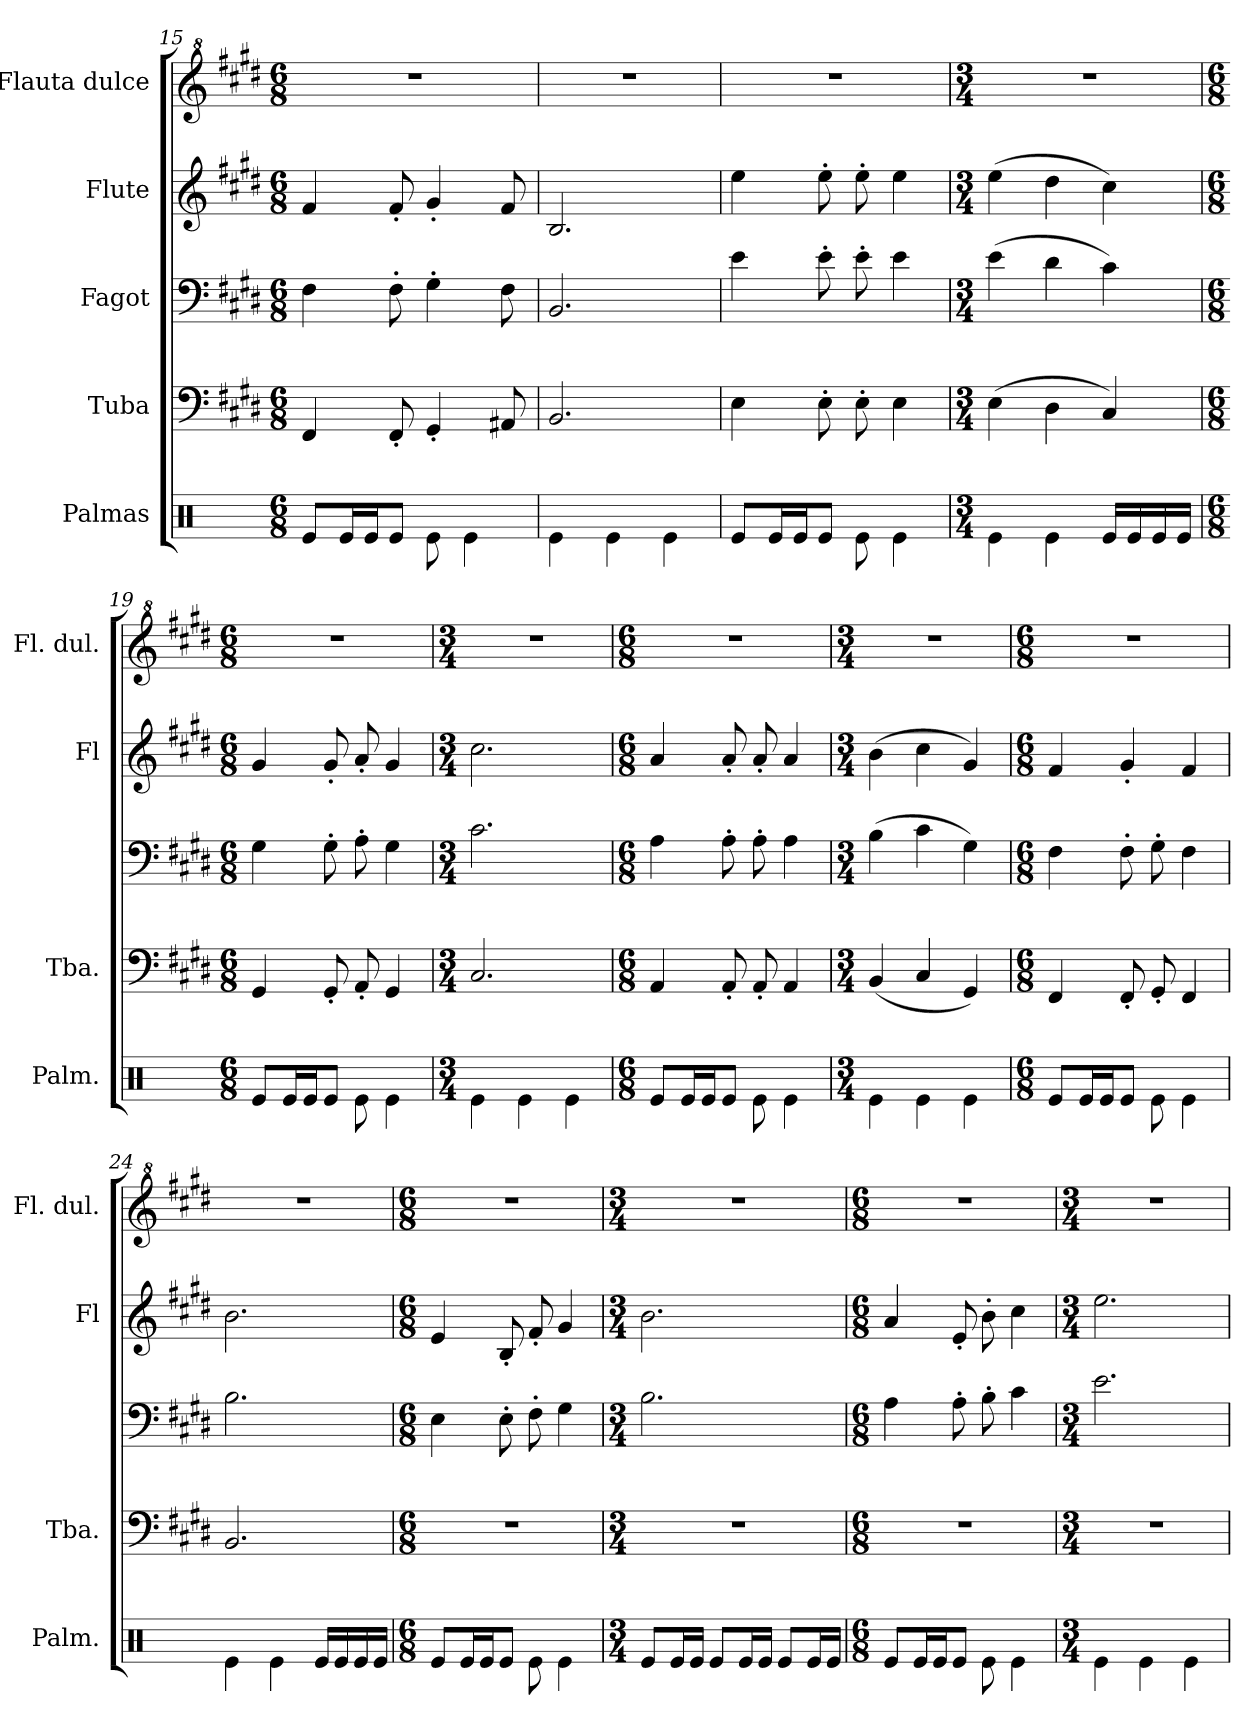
**kern	**kern	**kern	**kern	**kern
*part5	*part4	*part3	*part2	*part1
*staff5	*staff4	*staff3	*staff2	*staff1
*I"Palmas	*I"Tuba	*I"Fagot	*I"Flute	*I"Flauta dulce
*I'Palm.	*I'Tba.	*	*I'Fl	*I'Fl. dul.
!!LO:LB:g=z
*clefX	*clefF4	*clefF4	*clefG2	*clefG^2
*k[]	*k[f#c#g#d#]	*k[f#c#g#d#]	*k[f#c#g#d#]	*k[f#c#g#d#]
*M6/8	*M6/8	*M6/8	*M6/8	*M6/8
=15	=15	=15	=15	=15
8Re/L	4FF#/	4F#\	4f#/	2.r
16Re/L	.	.	.	.
16Re/J	.	.	.	.
8Re/J	8FF#'/	8F#'\	8f#'/	.
8Re\	4GG#'/	4G#'\	4g#'/	.
4Re\	.	.	.	.
.	8AA#X/	8F#\	8f#/	.
=16	=16	=16	=16	=16
4Re\	2.BB/	2.BB/	2.B/	2.r
4Re\	.	.	.	.
4Re\	.	.	.	.
=17	=17	=17	=17	=17
8Re/L	4E\	4e\	4ee\	2.r
16Re/L	.	.	.	.
16Re/J	.	.	.	.
8Re/J	8E'\	8e'\	8ee'\	.
8Re\	8E'\	8e'\	8ee'\	.
4Re\	4E\	4e\	4ee\	.
=18	=18	=18	=18	=18
*M3/4	*M3/4	*M3/4	*M3/4	*M3/4
4Re\	(>4E\	(>4e\	(>4ee\	2.r
4Re\	4D#\	4d#\	4dd#\	.
16Re/LL	4C#/)	4c#\)	4cc#\)	.
16Re/	.	.	.	.
16Re/	.	.	.	.
16Re/JJ	.	.	.	.
=19	=19	=19	=19	=19
*M6/8	*M6/8	*M6/8	*M6/8	*M6/8
8Re/L	4GG#/	4G#\	4g#/	2.r
16Re/L	.	.	.	.
16Re/J	.	.	.	.
8Re/J	8GG#'/	8G#'\	8g#'/	.
8Re\	8AA'/	8A'\	8a'/	.
4Re\	4GG#/	4G#\	4g#/	.
!!LO:LB:g=z
=20	=20	=20	=20	=20
*M3/4	*M3/4	*M3/4	*M3/4	*M3/4
4Re\	2.C#/	2.c#\	2.cc#\	2.r
4Re\	.	.	.	.
4Re\	.	.	.	.
=21	=21	=21	=21	=21
*M6/8	*M6/8	*M6/8	*M6/8	*M6/8
8Re/L	4AA/	4A\	4a/	2.r
16Re/L	.	.	.	.
16Re/J	.	.	.	.
8Re/J	8AA'/	8A'\	8a'/	.
8Re\	8AA'/	8A'\	8a'/	.
4Re\	4AA/	4A\	4a/	.
=22	=22	=22	=22	=22
*M3/4	*M3/4	*M3/4	*M3/4	*M3/4
4Re\	(<4BB/	(>4B\	(>4b\	2.r
4Re\	4C#/	4c#\	4cc#\	.
4Re\	4GG#/)	4G#\)	4g#/)	.
=23	=23	=23	=23	=23
*M6/8	*M6/8	*M6/8	*M6/8	*M6/8
8Re/L	4FF#/	4F#\	4f#/	2.r
16Re/L	.	.	.	.
16Re/J	.	.	.	.
8Re/J	8FF#'/	8F#'\	4g#'/	.
8Re\	8GG#'/	8G#'\	.	.
4Re\	4FF#/	4F#\	4f#/	.
=24	=24	=24	=24	=24
4Re\	2.BB/	2.B\	2.b\	2.r
4Re\	.	.	.	.
16Re/LL	.	.	.	.
16Re/	.	.	.	.
16Re/	.	.	.	.
16Re/JJ	.	.	.	.
!!LO:LB:g=z
=25	=25	=25	=25	=25
*M6/8	*M6/8	*M6/8	*M6/8	*M6/8
8Re/L	2.r	4E\	4e/	2.r
16Re/L	.	.	.	.
16Re/J	.	.	.	.
8Re/J	.	8E'\	8B'/	.
8Re\	.	8F#'\	8f#'/	.
4Re\	.	4G#\	4g#/	.
=26	=26	=26	=26	=26
*M3/4	*M3/4	*M3/4	*M3/4	*M3/4
8Re/L	2.r	2.B\	2.b\	2.r
16Re/L	.	.	.	.
16Re/JJ	.	.	.	.
8Re/L	.	.	.	.
16Re/L	.	.	.	.
16Re/JJ	.	.	.	.
8Re/L	.	.	.	.
16Re/L	.	.	.	.
16Re/JJ	.	.	.	.
=27	=27	=27	=27	=27
*M6/8	*M6/8	*M6/8	*M6/8	*M6/8
8Re/L	2.r	4A\	4a/	2.r
16Re/L	.	.	.	.
16Re/J	.	.	.	.
8Re/J	.	8A'\	8e'/	.
8Re\	.	8B'\	8b'\	.
4Re\	.	4c#\	4cc#\	.
=28	=28	=28	=28	=28
*M3/4	*M3/4	*M3/4	*M3/4	*M3/4
4Re\	2.r	2.e\	2.ee\	2.r
4Re\	.	.	.	.
4Re\	.	.	.	.
=	=	=	=	=
*-	*-	*-	*-	*-
